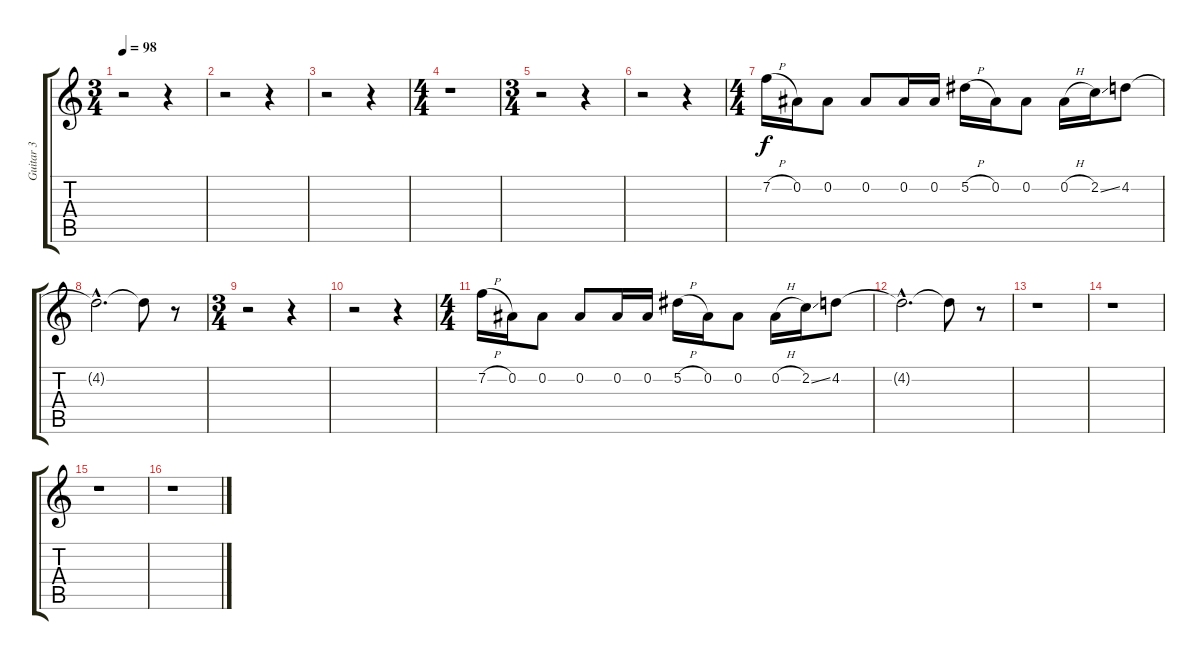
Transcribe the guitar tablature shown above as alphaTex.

\track ("Guitar 3" "Guitar 3") {instrument overdrivenguitar}
\staff {score tabs}
\tuning (Eb4 Bb3 Gb3 Db3 Ab2 Eb2) {hide}
\ts (3 4)
\tempo 98
\clef g2
\ks c
r.2{dy f} r.4 |
r.2 r.4 |
r.2 r.4 |
\ts (4 4)
r.1 |
\ts (3 4)
r.2 r.4 |
r.2 r.4 |
\ts (4 4)
7.2{h}.16 0.2.16 0.2.8 0.2.8 0.2.16 0.2.16 5.2{h}.16 0.2.16 0.2.8 0.2{h}.16 2.2{ss}.16 4.2.8 |
4.2{hac t}.2{d} 4.2{t}.8 r.8 |
\ts (3 4)
r.2 r.4 |
r.2 r.4 |
\ts (4 4)
7.2{h}.16 0.2.16 0.2.8 0.2.8 0.2.16 0.2.16 5.2{h}.16 0.2.16 0.2.8 0.2{h}.16 2.2{ss}.16 4.2.8 |
4.2{hac t}.2{d} 4.2{t}.8 r.8 |
r.1 |
r.1 |
r.1 |
r.1
